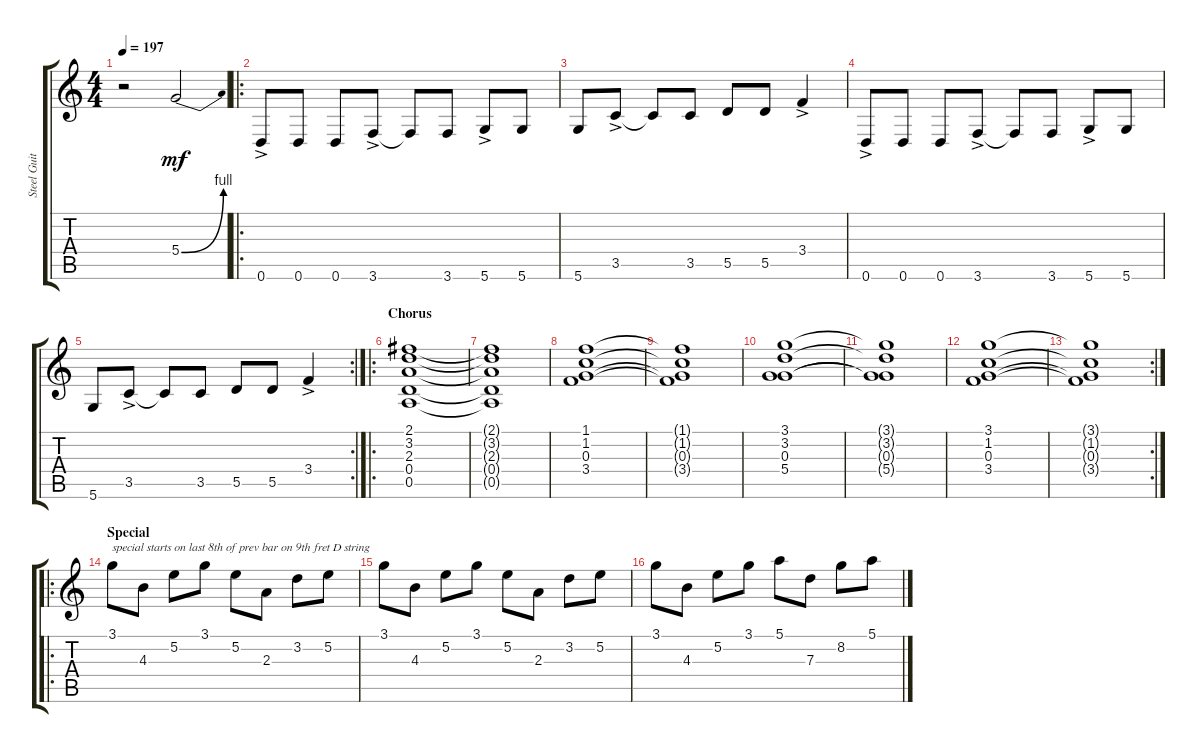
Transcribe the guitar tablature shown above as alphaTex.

\track ("Steel Guitar" "Steel Guit") {instrument acousticguitarsteel}
\staff {score tabs}
\tuning (E4 B3 G3 D3 A2 D2) {hide}
\ts (4 4)
\tempo 197
\clef g2
\ks c
r.2{dy mf} 5.4{be (bend 0 0 60 4)}.2 |
\ro
0.6{ac}.8 0.6.8 0.6.8 3.6{ac}.8 3.6{t}.8 3.6.8 5.6{ac}.8 5.6.8 |
5.6.8 3.5{ac}.8 3.5{t}.8 3.5.8 5.5.8 5.5.8 3.4{ac}.4 |
0.6{ac}.8 0.6.8 0.6.8 3.6{ac}.8 3.6{t}.8 3.6.8 5.6{ac}.8 5.6.8 |
\rc 2
5.6.8 3.5{ac}.8 3.5{t}.8 3.5.8 5.5.8 5.5.8 3.4{ac}.4 |
\ro
\section ("" "Chorus")
(2.1 3.2 2.3 0.4 0.5).1 |
(2.1{t} 3.2{t} 2.3{t} 0.4{t} 0.5{t}).1 |
(1.1 1.2 0.3 3.4).1 |
(1.1{t} 1.2{t} 0.3{t} 3.4{t}).1 |
(3.1 3.2 0.3 5.4).1 |
(3.1{t} 3.2{t} 0.3{t} 5.4{t}).1 |
(3.1 1.2 0.3 3.4).1 |
\rc 2
(3.1{t} 1.2{t} 0.3{t} 3.4{t}).1 |
\ro
\section ("" "Special")
3.1.8{txt "special starts on last 8th of prev bar on 9th fret D string"} 4.3.8 5.2.8 3.1.8 5.2.8 2.3.8 3.2.8 5.2.8 |
3.1.8 4.3.8 5.2.8 3.1.8 5.2.8 2.3.8 3.2.8 5.2.8 |
3.1.8 4.3.8 5.2.8 3.1.8 5.1.8 7.3.8 8.2.8 5.1.8
